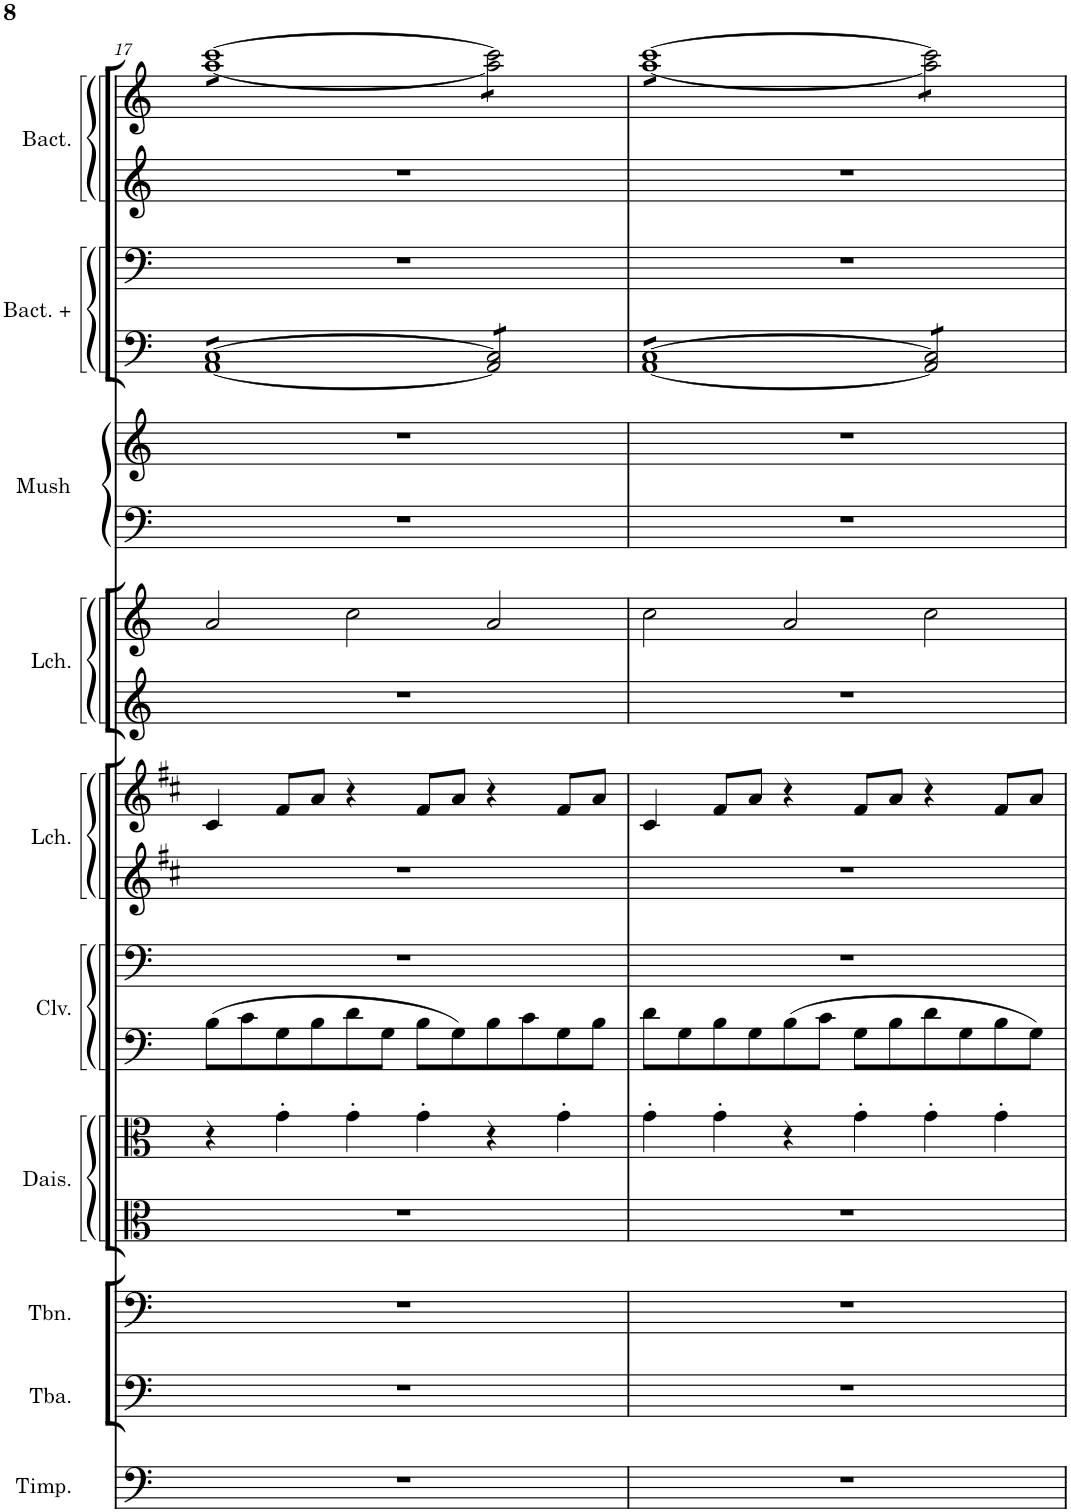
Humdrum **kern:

**kern	**kern	**kern	**kern	**kern	**kern	**kern	**kern	**kern	**kern	**kern	**kern	**kern	**kern	**kern	**kern	**kern
*part17	*part16	*part15	*part14	*part13	*part12	*part11	*part10	*part9	*part8	*part7	*part6	*part5	*part4	*part3	*part2	*part1
*staff17	*staff16	*staff15	*staff14	*staff13	*staff12	*staff11	*staff10	*staff9	*staff8	*staff7	*staff6	*staff5	*staff4	*staff3	*staff2	*staff1
*I"Timpani	*I"Tuba	*I"Trombone	*I"Daisies	*I"Daisies	*I"Clovers	*I"Clovers	*I"Lichen	*I"Lichen	*I"Lichen	*I"Lichen	*I"Mushrooms	*I"Mushrooms	*I"Bacteria +	*I"Bacteria +	*I"Bacteria	*I"Bacteria
*I'Timp.	*I'Tba.	*I'Tbn.	*I'Dais.	*I'Dais.	*I'Clv.	*I'Clv.	*I'Lch.	*I'Lch.	*I'Lch.	*I'Lch.	*I'Mush	*I'Mush	*I'Bact. +	*I'Bact. +	*I'Bact.	*I'Bact.
!!LO:PB:g=z
*clefF4	*clefF4	*clefF4	*clefC3	*clefC3	*clefF4	*clefF4	*clefG2	*clefG2	*clefG2	*clefG2	*clefF4	*clefG2	*clefF4	*clefF4	*clefG2	*clefG2
*	*	*	*	*	*	*	*Trd1c2	*Trd1c2	*	*	*	*	*	*	*	*
*k[]	*k[]	*k[]	*k[]	*k[]	*k[]	*k[]	*k[f#c#]	*k[f#c#]	*k[]	*k[]	*k[]	*k[]	*k[]	*k[]	*k[]	*k[]
*M6/4	*M6/4	*M6/4	*M6/4	*M6/4	*M6/4	*M6/4	*M6/4	*M6/4	*M6/4	*M6/4	*M6/4	*M6/4	*M6/4	*M6/4	*M6/4	*M6/4
=17	=17	=17	=17	=17	=17	=17	=17	=17	=17	=17	=17	=17	=17	=17	=17	=17
*	*	*	*	*	*	*	*	*	*	*	*	*	*tremolo	*	*	*
*	*	*	*	*	*	*	*	*	*	*	*	*	*	*	*	*tremolo
1.r	1.r	1.r	1.r	4r	8B\L	1.r	1.r	4c#/	1.r	2a/	1.r	1.r	[8AA [8CL	1.r	1.r	[8aa [8cccL
.	.	.	.	.	8c\	.	.	.	.	.	.	.	8AA 8C	.	.	8aa 8ccc
.	.	.	.	4g'\	8G\	.	.	8f#/L	.	.	.	.	8AA 8C	.	.	8aa 8ccc
.	.	.	.	.	8B\	.	.	8a/J	.	.	.	.	8AA 8C	.	.	8aa 8ccc
.	.	.	.	4g'\	8d\	.	.	4r	.	2cc\	.	.	8AA 8C	.	.	8aa 8ccc
.	.	.	.	.	8G\J	.	.	.	.	.	.	.	8AA 8C	.	.	8aa 8ccc
.	.	.	.	4g'\	8B\L	.	.	8f#/L	.	.	.	.	8AA 8C	.	.	8aa 8ccc
.	.	.	.	.	8G\	.	.	8a/J	.	.	.	.	8AA 8CJ	.	.	8aa 8cccJ
.	.	.	.	4r	8B\	.	.	4r	.	2a/	.	.	8AA/] 8C/]L	.	.	8aa\] 8ccc\]L
.	.	.	.	.	8c\	.	.	.	.	.	.	.	8AA/ 8C/	.	.	8aa\ 8ccc\
.	.	.	.	4g'\	8G\	.	.	8f#/L	.	.	.	.	8AA/ 8C/	.	.	8aa\ 8ccc\
.	.	.	.	.	8B\J	.	.	8a/J	.	.	.	.	8AA/ 8C/J	.	.	8aa\ 8ccc\J
=18	=18	=18	=18	=18	=18	=18	=18	=18	=18	=18	=18	=18	=18	=18	=18	=18
1.r	1.r	1.r	1.r	4g'\	8d\L	1.r	1.r	4c#/	1.r	2cc\	1.r	1.r	[8AA [8CL	1.r	1.r	[8aa [8cccL
.	.	.	.	.	8G\	.	.	.	.	.	.	.	8AA 8C	.	.	8aa 8ccc
.	.	.	.	4g'\	8B\	.	.	8f#/L	.	.	.	.	8AA 8C	.	.	8aa 8ccc
.	.	.	.	.	8G\	.	.	8a/J	.	.	.	.	8AA 8C	.	.	8aa 8ccc
.	.	.	.	4r	8B\	.	.	4r	.	2a/	.	.	8AA 8C	.	.	8aa 8ccc
.	.	.	.	.	8c\J	.	.	.	.	.	.	.	8AA 8C	.	.	8aa 8ccc
.	.	.	.	4g'\	8G\L	.	.	8f#/L	.	.	.	.	8AA 8C	.	.	8aa 8ccc
.	.	.	.	.	8B\	.	.	8a/J	.	.	.	.	8AA 8CJ	.	.	8aa 8cccJ
.	.	.	.	4g'\	8d\	.	.	4r	.	2cc\	.	.	8AA/] 8C/]L	.	.	8aa\] 8ccc\]L
.	.	.	.	.	8G\	.	.	.	.	.	.	.	8AA/ 8C/	.	.	8aa\ 8ccc\
.	.	.	.	4g'\	8B\	.	.	8f#/L	.	.	.	.	8AA/ 8C/	.	.	8aa\ 8ccc\
.	.	.	.	.	8G\J	.	.	8a/J	.	.	.	.	8AA/ 8C/J	.	.	8aa\ 8ccc\J
*	*	*	*	*	*	*	*	*	*	*	*	*	*	*	*	*Xtremolo
*	*	*	*	*	*	*	*	*	*	*	*	*	*Xtremolo	*	*	*
=	=	=	=	=	=	=	=	=	=	=	=	=	=	=	=	=
*-	*-	*-	*-	*-	*-	*-	*-	*-	*-	*-	*-	*-	*-	*-	*-	*-
